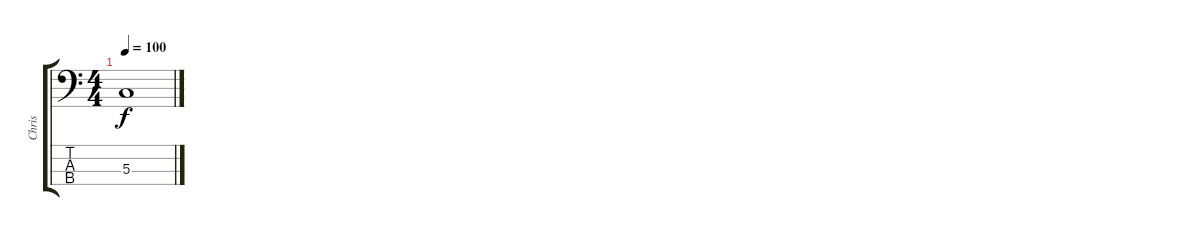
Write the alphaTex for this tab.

\track ("Chris" "Chris") {instrument electricbassfinger}
\staff {score tabs}
\tuning (F2 C2 G1 D1) {hide}
\ts (4 4)
\tempo 100
\clef f4
\ks c
5.3{t}.1{dy f}
